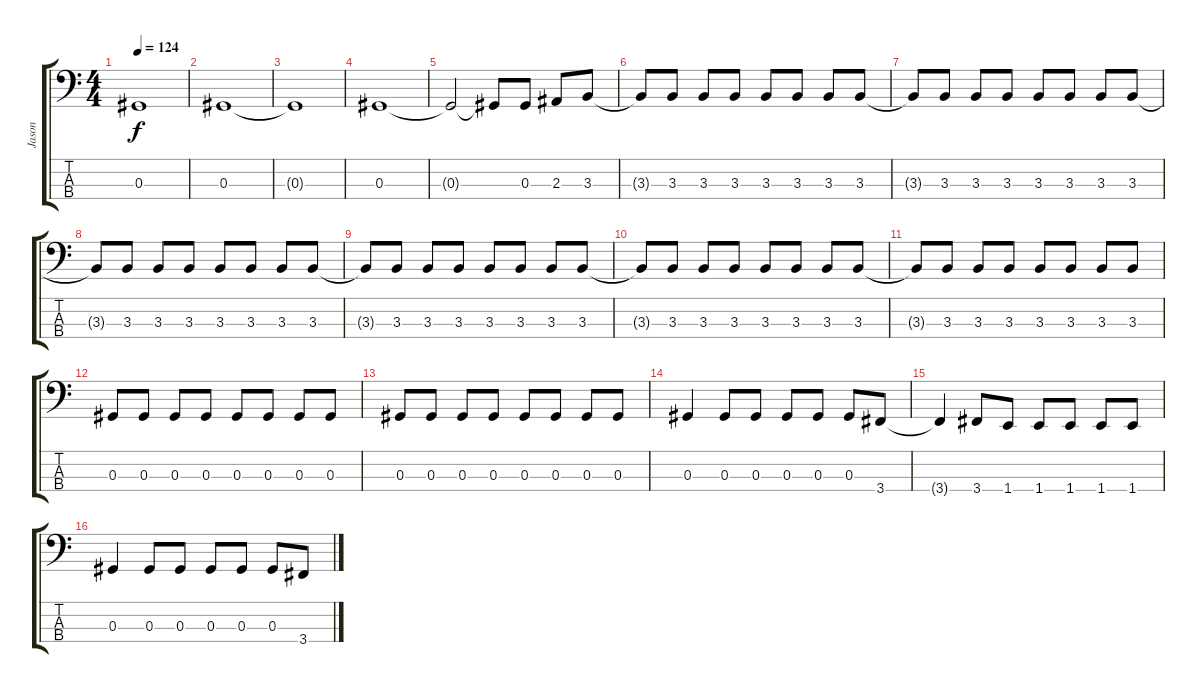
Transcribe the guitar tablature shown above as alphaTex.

\track ("Jason" "Jason") {instrument electricbasspick}
\staff {score tabs}
\tuning (Gb2 Db2 Ab1 Eb1) {hide}
\ts (4 4)
\tempo 124
\clef f4
\ks c
0.3{t}.1{dy f} |
0.3.1 |
0.3{t}.1 |
0.3.1 |
0.3{t}.2 0.3{t}.8 0.3.8 2.3.8 3.3.8 |
3.3{t}.8 3.3.8 3.3.8 3.3.8 3.3.8 3.3.8 3.3.8 3.3.8 |
3.3{t}.8 3.3.8 3.3.8 3.3.8 3.3.8 3.3.8 3.3.8 3.3.8 |
3.3{t}.8 3.3.8 3.3.8 3.3.8 3.3.8 3.3.8 3.3.8 3.3.8 |
3.3{t}.8 3.3.8 3.3.8 3.3.8 3.3.8 3.3.8 3.3.8 3.3.8 |
3.3{t}.8 3.3.8 3.3.8 3.3.8 3.3.8 3.3.8 3.3.8 3.3.8 |
3.3{t}.8 3.3.8 3.3.8 3.3.8 3.3.8 3.3.8 3.3.8 3.3.8 |
0.3.8 0.3.8 0.3.8 0.3.8 0.3.8 0.3.8 0.3.8 0.3.8 |
0.3.8 0.3.8 0.3.8 0.3.8 0.3.8 0.3.8 0.3.8 0.3.8 |
0.3.4 0.3.8 0.3.8 0.3.8 0.3.8 0.3.8 3.4.8 |
3.4{t}.4 3.4.8 1.4.8 1.4.8 1.4.8 1.4.8 1.4.8 |
0.3.4 0.3.8 0.3.8 0.3.8 0.3.8 0.3.8 3.4.8
